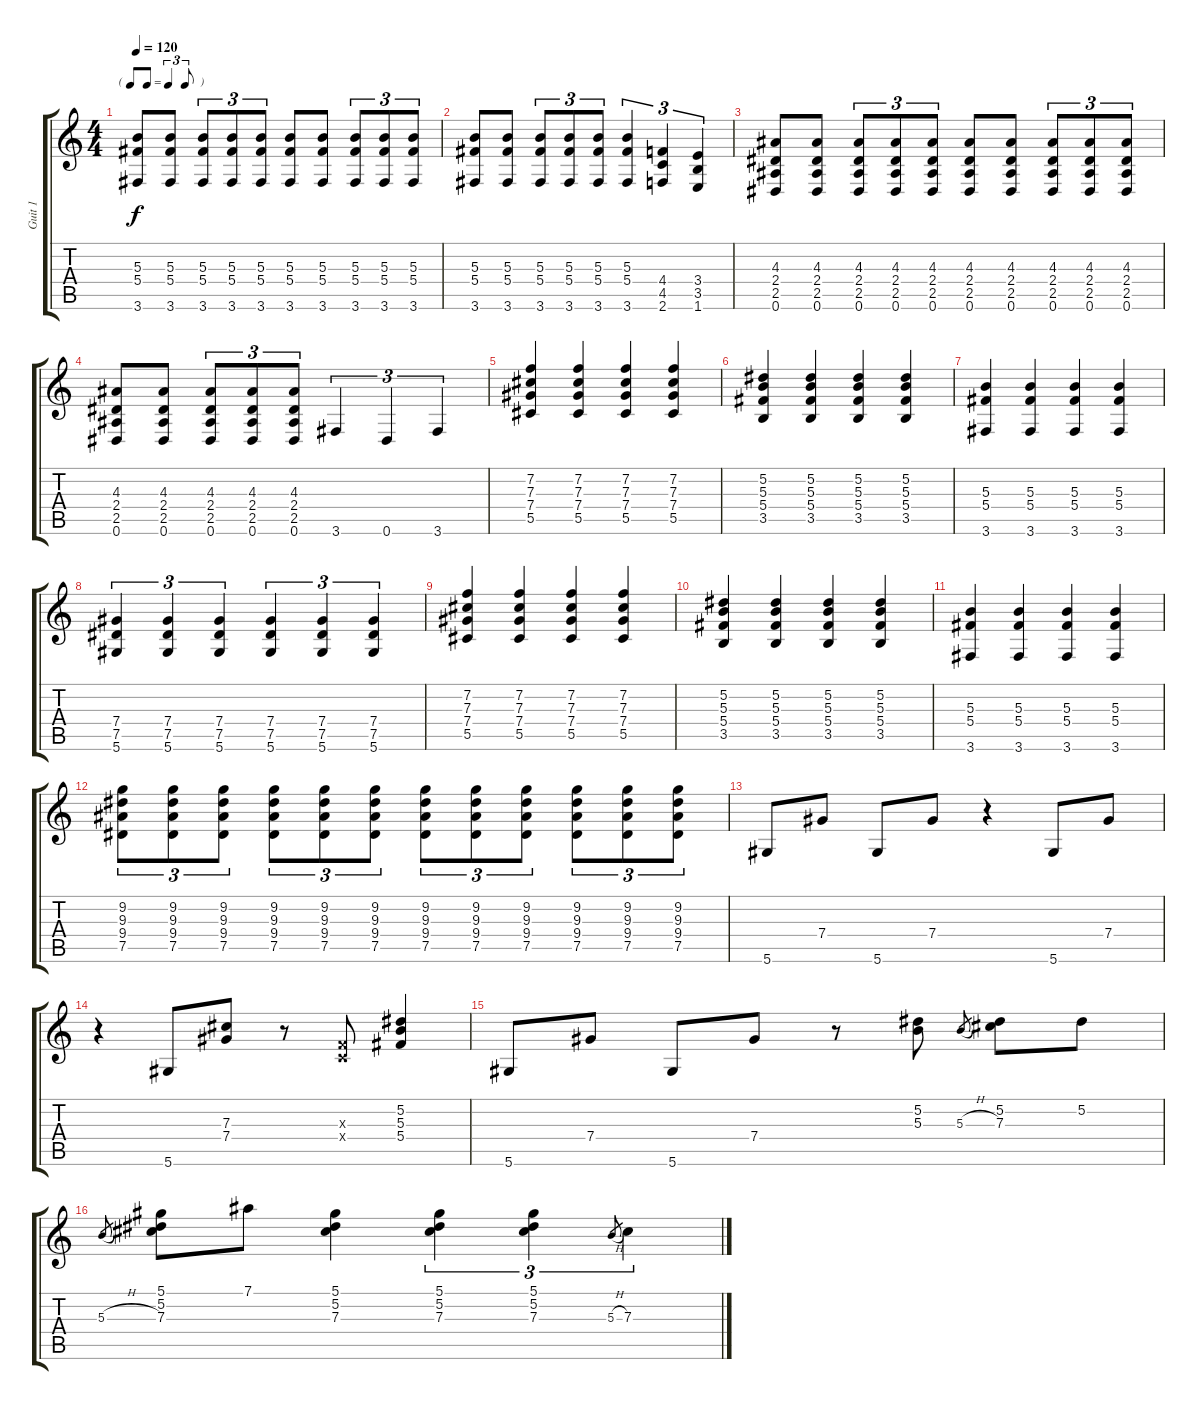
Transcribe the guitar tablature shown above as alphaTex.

\track ("Guit 1" "Guit 1") {instrument distortionguitar}
\staff {score tabs}
\tuning (Eb4 Bb3 Gb3 Db3 Ab2 Eb2) {hide}
\ts (4 4)
\tf triplet8th
\tempo 120
\clef g2
\ks c
(5.3 5.4 3.6).8{dy f} (5.3 5.4 3.6).8 (5.3 5.4 3.6).8{tu (3 2)} (5.3 5.4 3.6).8{tu (3 2)} (5.3 5.4 3.6).8{tu (3 2)} (5.3 5.4 3.6).8 (5.3 5.4 3.6).8 (5.3 5.4 3.6).8{tu (3 2)} (5.3 5.4 3.6).8{tu (3 2)} (5.3 5.4 3.6).8{tu (3 2)} |
(5.3 5.4 3.6).8 (5.3 5.4 3.6).8 (5.3 5.4 3.6).8{tu (3 2)} (5.3 5.4 3.6).8{tu (3 2)} (5.3 5.4 3.6).8{tu (3 2)} (5.3 5.4 3.6).4{tu (3 2)} (4.4 4.5 2.6).4{tu (3 2)} (3.4 3.5 1.6).4{tu (3 2)} |
(4.3 2.4 2.5 0.6).8 (4.3 2.4 2.5 0.6).8 (4.3 2.4 2.5 0.6).8{tu (3 2)} (4.3 2.4 2.5 0.6).8{tu (3 2)} (4.3 2.4 2.5 0.6).8{tu (3 2)} (4.3 2.4 2.5 0.6).8 (4.3 2.4 2.5 0.6).8 (4.3 2.4 2.5 0.6).8{tu (3 2)} (4.3 2.4 2.5 0.6).8{tu (3 2)} (4.3 2.4 2.5 0.6).8{tu (3 2)} |
(4.3 2.4 2.5 0.6).8 (4.3 2.4 2.5 0.6).8 (4.3 2.4 2.5 0.6).8{tu (3 2)} (4.3 2.4 2.5 0.6).8{tu (3 2)} (4.3 2.4 2.5 0.6).8{tu (3 2)} 3.6.4{tu (3 2)} 0.6.4{tu (3 2)} 3.6.4{tu (3 2)} |
(7.2 7.3 7.4 5.5).4 (7.2 7.3 7.4 5.5).4 (7.2 7.3 7.4 5.5).4 (7.2 7.3 7.4 5.5).4 |
(5.2 5.3 5.4 3.5).4 (5.2 5.3 5.4 3.5).4 (5.2 5.3 5.4 3.5).4 (5.2 5.3 5.4 3.5).4 |
(5.3 5.4 3.6).4 (5.3 5.4 3.6).4 (5.3 5.4 3.6).4 (5.3 5.4 3.6).4 |
(7.4 7.5 5.6).4{tu (3 2)} (7.4 7.5 5.6).4{tu (3 2)} (7.4 7.5 5.6).4{tu (3 2)} (7.4 7.5 5.6).4{tu (3 2)} (7.4 7.5 5.6).4{tu (3 2)} (7.4 7.5 5.6).4{tu (3 2)} |
(7.2 7.3 7.4 5.5).4 (7.2 7.3 7.4 5.5).4 (7.2 7.3 7.4 5.5).4 (7.2 7.3 7.4 5.5).4 |
(5.2 5.3 5.4 3.5).4 (5.2 5.3 5.4 3.5).4 (5.2 5.3 5.4 3.5).4 (5.2 5.3 5.4 3.5).4 |
(5.3 5.4 3.6).4 (5.3 5.4 3.6).4 (5.3 5.4 3.6).4 (5.3 5.4 3.6).4 |
(9.2 9.3 9.4 7.5).8{tu (3 2)} (9.2 9.3 9.4 7.5).8{tu (3 2)} (9.2 9.3 9.4 7.5).8{tu (3 2)} (9.2 9.3 9.4 7.5).8{tu (3 2)} (9.2 9.3 9.4 7.5).8{tu (3 2)} (9.2 9.3 9.4 7.5).8{tu (3 2)} (9.2 9.3 9.4 7.5).8{tu (3 2)} (9.2 9.3 9.4 7.5).8{tu (3 2)} (9.2 9.3 9.4 7.5).8{tu (3 2)} (9.2 9.3 9.4 7.5).8{tu (3 2)} (9.2 9.3 9.4 7.5).8{tu (3 2)} (9.2 9.3 9.4 7.5).8{tu (3 2)} |
5.6.8 7.4.8 5.6.8 7.4.8 r.4 5.6.8 7.4.8 |
r.4 5.6.8 (7.3 7.4).8 r.8 (-1.3{x} -1.4{x}).8 (5.2 5.3 5.4).4 |
5.6.8 7.4.8 5.6.8 7.4.8 r.8 (5.2 5.3).8 5.3{h}.8{gr} (5.2 7.3).8 5.2.8 |
5.3{h}.8{gr} (5.1 5.2 7.3).8 7.1.8 (5.1 5.2 7.3).4 (5.1 5.2 7.3).4{tu (3 2)} (5.1 5.2 7.3).4{tu (3 2)} 5.3{h}.8{gr} 7.3.4{tu (3 2)}
